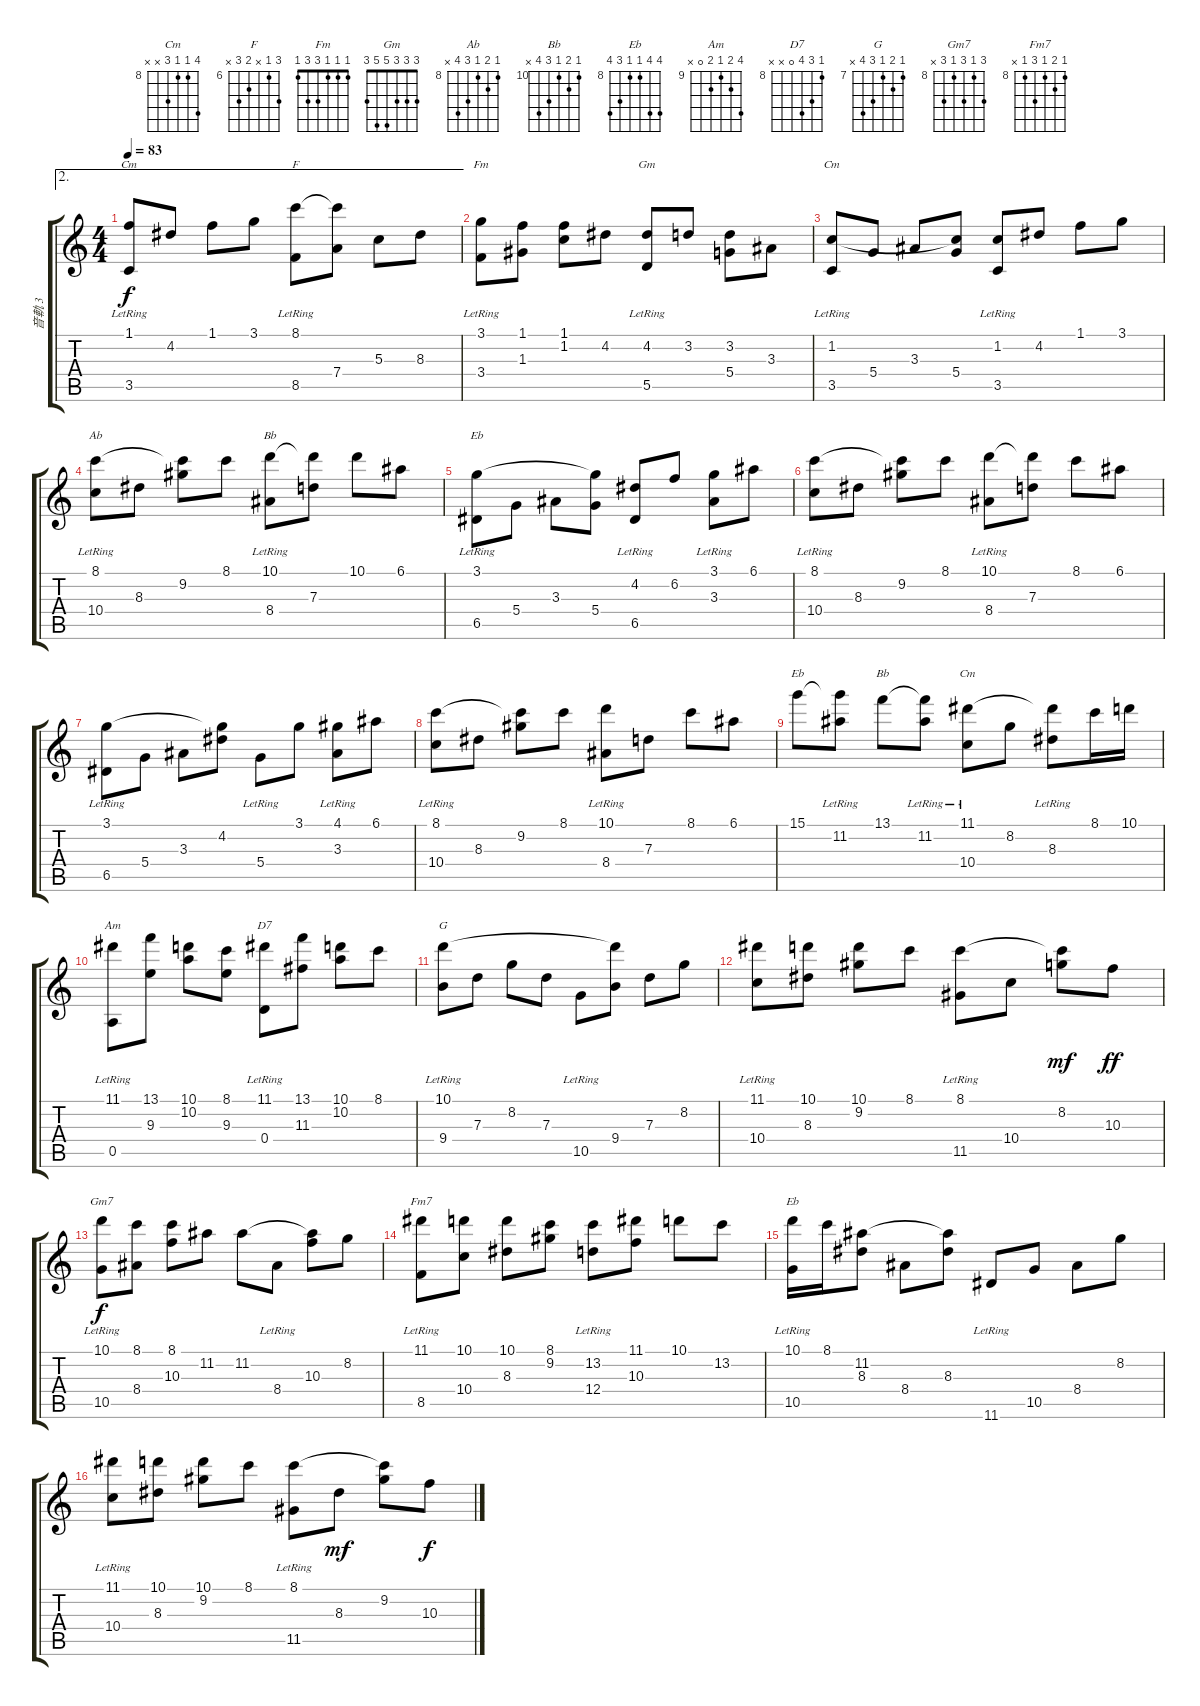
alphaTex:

\track ("音軌 3" "音軌 3") {instrument acousticguitarnylon}
\staff {score tabs}
\tuning (E4 B3 G3 D3 A2 E2) {hide}
\chord ("Cm" 3 4 0 1 3 x)
\chord ("F" 8 6 x 7 8 x) {firstfret 6}
\chord ("Fm" 1 1 1 3 3 1)
\chord ("Gm" 3 3 3 5 5 3)
\chord ("Cm" 3 4 5 5 3 x)
\chord ("Ab" 8 9 8 10 11 x) {firstfret 8}
\chord ("Bb" 6 6 7 8 8 6) {firstfret 6}
\chord ("Eb" 3 4 3 5 6 x) {firstfret 3}
\chord ("Eb" 11 11 12 13 13 11) {firstfret 11}
\chord ("Bb" 10 11 10 12 13 x) {firstfret 10}
\chord ("Cm" 11 8 8 10 x x) {firstfret 8}
\chord ("Am" 12 10 9 10 0 x) {firstfret 9}
\chord ("D7" 8 10 11 0 x x) {firstfret 8}
\chord ("G" 7 8 7 9 10 x) {firstfret 7}
\chord ("Gm7" 10 8 10 8 10 x) {firstfret 8}
\chord ("Fm7" 8 9 8 10 8 x) {firstfret 8}
\chord ("Eb" 11 11 8 8 10 11) {firstfret 8}
\ae 2
\ts (4 4)
\tempo 83
\clef g2
\ks c
(1.1 3.5{lr}).8{ch "Cm" dy f} 4.2.8 1.1.8 3.1.8 (8.1 8.5{lr}).8{ch "F"} (8.1{t} 7.4).8 5.3.8 8.3.8 |
(3.1 3.4{lr}).8{ch "Fm"} (1.1 1.3).8 (1.1 1.2).8 4.2.8 (4.2 5.5{lr}).8{ch "Gm"} 3.2.8 (3.2 5.4).8 3.3.8 |
(1.2 3.5{lr}).8{ch "Cm"} 5.4.8 3.3.8 (1.2{t} 5.4).8 (1.2 3.5{lr}).8 4.2.8 1.1.8 3.1.8 |
(8.1 10.4{lr}).8{ch "Ab"} 8.3.8 (8.1{t} 9.2).8 8.1.8 (10.1 8.4{lr}).8{ch "Bb"} (10.1{t} 7.3).8 10.1.8 6.1.8 |
(3.1 6.5{lr}).8{ch "Eb"} 5.4.8 3.3.8 (3.1{t} 5.4).8 (4.2 6.5{lr}).8 6.2.8 (3.1 3.3{lr}).8 6.1.8 |
(8.1 10.4{lr}).8 8.3.8 (8.1{t} 9.2).8 8.1.8 (10.1 8.4{lr}).8 (10.1{t} 7.3).8 8.1.8 6.1.8 |
(3.1 6.5{lr}).8 5.4.8 3.3.8 (3.1{t} 4.2).8 5.4{lr}.8 3.1.8 (4.1 3.3{lr}).8 6.1.8 |
(8.1 10.4{lr}).8 8.3.8 (8.1{t} 9.2).8 8.1.8 (10.1 8.4{lr}).8 7.3.8 8.1.8 6.1.8 |
15.1.8{ch "Eb"} (15.1{t} 11.2{lr}).8 13.1.8{ch "Bb"} (13.1{t} 11.2{lr}).8 (11.1 10.4{lr}).8{ch "Cm"} 8.2.8 (11.1{t} 8.3{lr}).8 8.1.16 10.1.16 |
(11.1 0.5{lr}).8{ch "Am"} (13.1 9.3).8 (10.1 10.2).8 (8.1 9.3).8 (11.1 0.4{lr}).8{ch "D7"} (13.1 11.3).8 (10.1 10.2).8 8.1.8 |
(10.1 9.4{lr}).8{ch "G"} 7.3.8 8.2.8 7.3.8 10.5{lr}.8 (10.1{t} 9.4).8 7.3.8 8.2.8 |
(11.1 10.4{lr}).8 (10.1 8.3).8 (10.1 9.2).8 8.1.8 (8.1 11.5{lr}).8 10.4.8 (8.1{t} 8.2).8{dy mf} 10.3.8{dy ff} |
(10.1 10.5{lr}).8{ch "Gm7" dy f} (8.1 8.4).8 (8.1 10.3).8 11.2.8 11.2.8 8.4{lr}.8 (11.2{t} 10.3).8 8.2.8 |
(11.1 8.5{lr}).8{ch "Fm7"} (10.1 10.4).8 (10.1 8.3).8 (8.1 9.2).8 (13.2 12.4{lr}).8 (11.1 10.3).8 10.1.8 13.2.8 |
(10.1 10.5{lr}).16{ch "Eb"} 8.1.16 (11.2 8.3).8 8.4.8 (11.2{t} 8.3).8 11.6{lr}.8 10.5.8 8.4.8 8.2.8 |
(11.1 10.4{lr}).8 (10.1 8.3).8 (10.1 9.2).8 8.1.8 (8.1 11.5{lr}).8 8.3.8{dy mf} (8.1{t} 9.2).8 10.3.8{dy f}
